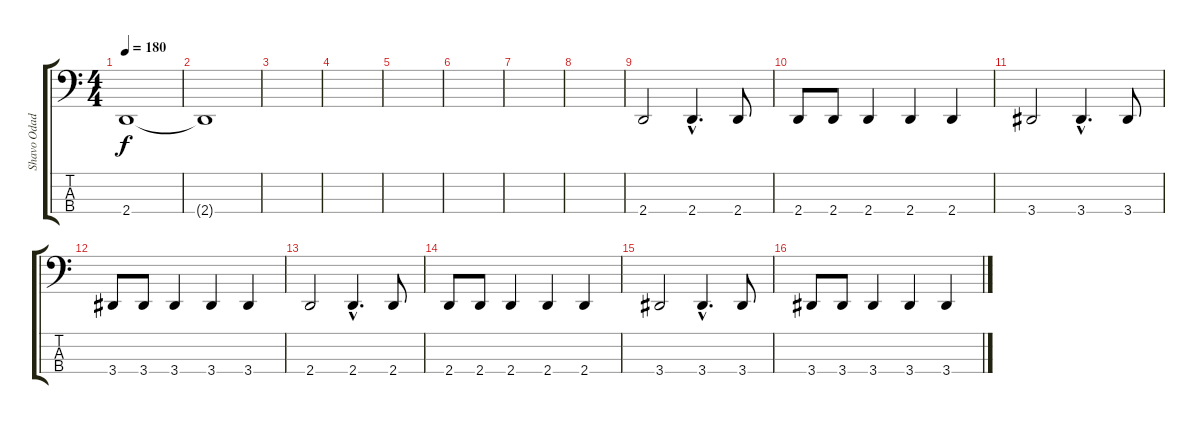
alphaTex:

\track ("Shavo Odadijan" "Shavo Odad") {instrument electricbasspick}
\staff {score tabs}
\tuning (F2 C2 G1 C1) {hide}
\ts (4 4)
\tempo 180
\clef f4
\ks c
2.4.1{dy f} |
2.4{t}.1 |
|
|
|
|
|
|
2.4.2 2.4{hac}.4{d} 2.4.8 |
2.4.8 2.4.8 2.4.4 2.4.4 2.4.4 |
3.4.2 3.4{hac}.4{d} 3.4.8 |
3.4.8 3.4.8 3.4.4 3.4.4 3.4.4 |
2.4.2 2.4{hac}.4{d} 2.4.8 |
2.4.8 2.4.8 2.4.4 2.4.4 2.4.4 |
3.4.2 3.4{hac}.4{d} 3.4.8 |
3.4.8 3.4.8 3.4.4 3.4.4 3.4.4
